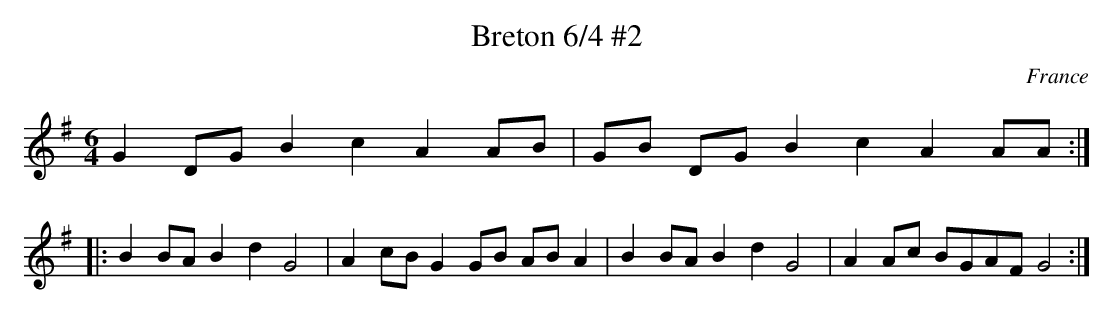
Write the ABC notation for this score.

X:1
T:Breton 6/4 #2
M:6/4
O:France
K:G major
G2DG B2c2 A2AB | GB DG B2c2 A2AA ::
B2BA B2d2 G4 | A2cB G2GB ABA2 | \
B2BA B2d2 G4 |  A2Ac BGAF G4 :|
